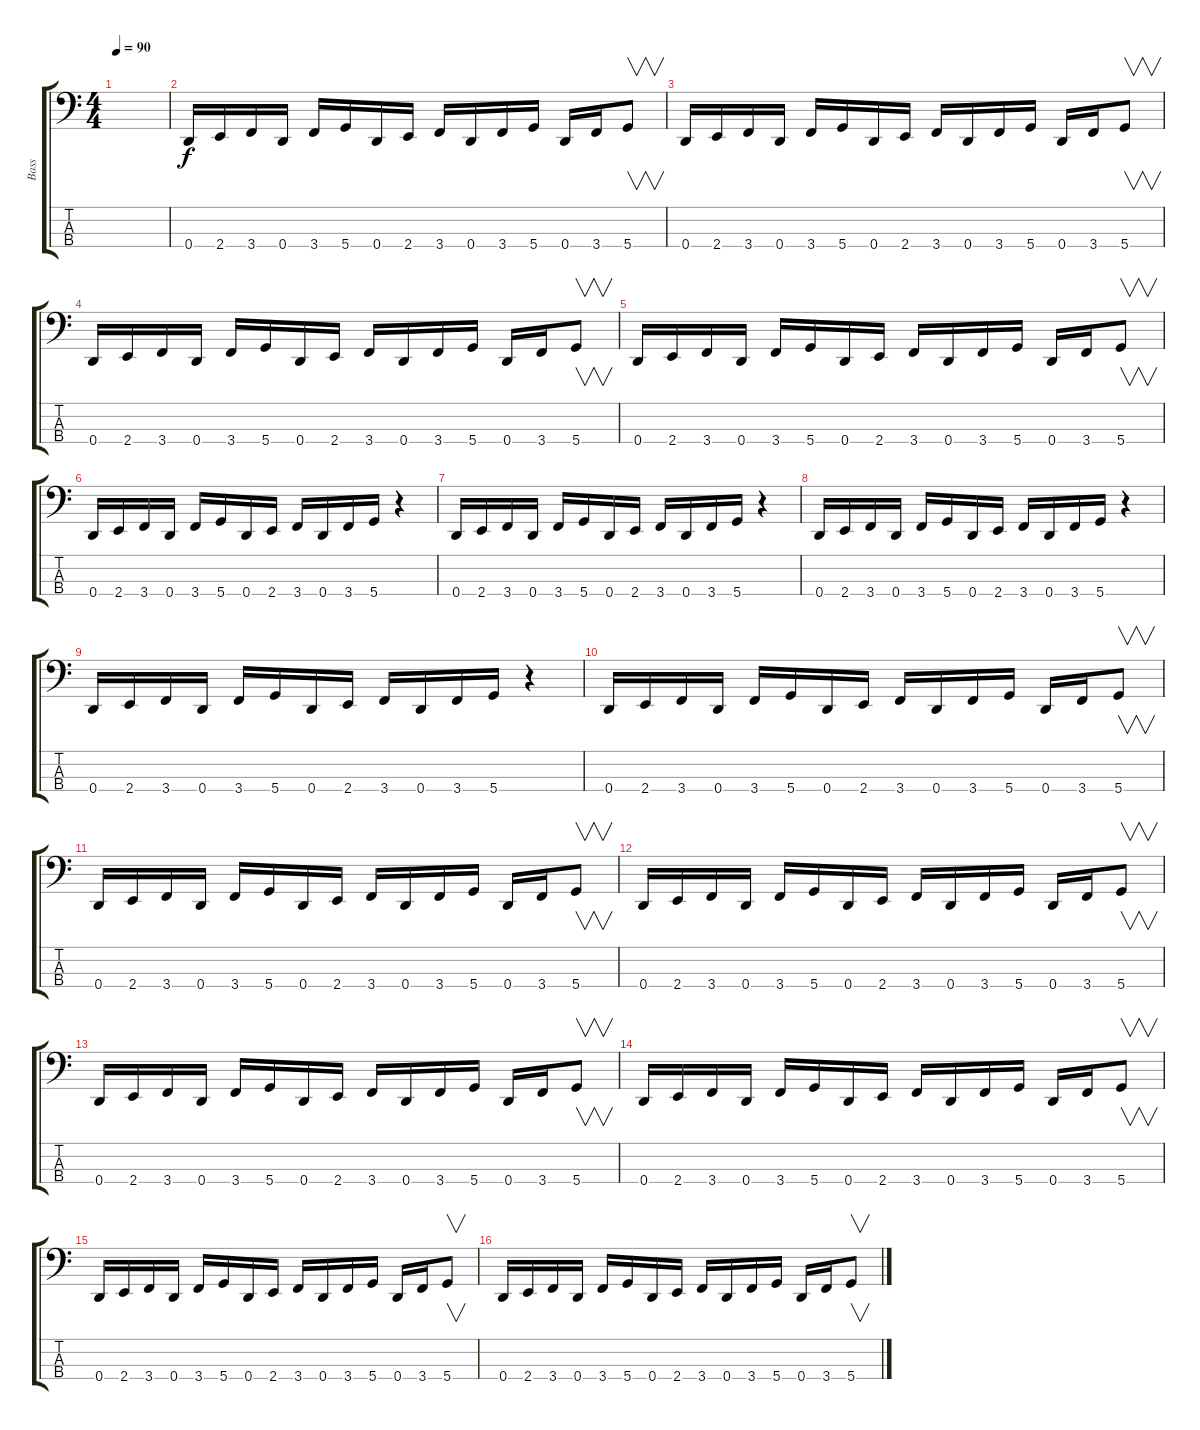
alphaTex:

\track ("Bass" "Bass") {instrument electricbasspick}
\staff {score tabs}
\tuning (G2 D2 A1 D1) {hide}
\ts (4 4)
\tempo 90
\clef f4
\ks c
|
0.4.16 2.4.16 3.4.16 0.4.16 3.4.16 5.4.16 0.4.16 2.4.16 3.4.16 0.4.16 3.4.16 5.4.16 0.4.16 3.4.16 5.4.8{v} |
0.4.16 2.4.16 3.4.16 0.4.16 3.4.16 5.4.16 0.4.16 2.4.16 3.4.16 0.4.16 3.4.16 5.4.16 0.4.16 3.4.16 5.4.8{v} |
0.4.16 2.4.16 3.4.16 0.4.16 3.4.16 5.4.16 0.4.16 2.4.16 3.4.16 0.4.16 3.4.16 5.4.16 0.4.16 3.4.16 5.4.8{v} |
0.4.16 2.4.16 3.4.16 0.4.16 3.4.16 5.4.16 0.4.16 2.4.16 3.4.16 0.4.16 3.4.16 5.4.16 0.4.16 3.4.16 5.4.8{v} |
0.4.16 2.4.16 3.4.16 0.4.16 3.4.16 5.4.16 0.4.16 2.4.16 3.4.16 0.4.16 3.4.16 5.4.16 r.4 |
0.4.16 2.4.16 3.4.16 0.4.16 3.4.16 5.4.16 0.4.16 2.4.16 3.4.16 0.4.16 3.4.16 5.4.16 r.4 |
0.4.16 2.4.16 3.4.16 0.4.16 3.4.16 5.4.16 0.4.16 2.4.16 3.4.16 0.4.16 3.4.16 5.4.16 r.4 |
0.4.16 2.4.16 3.4.16 0.4.16 3.4.16 5.4.16 0.4.16 2.4.16 3.4.16 0.4.16 3.4.16 5.4.16 r.4 |
0.4.16 2.4.16 3.4.16 0.4.16 3.4.16 5.4.16 0.4.16 2.4.16 3.4.16 0.4.16 3.4.16 5.4.16 0.4.16 3.4.16 5.4.8{v} |
0.4.16 2.4.16 3.4.16 0.4.16 3.4.16 5.4.16 0.4.16 2.4.16 3.4.16 0.4.16 3.4.16 5.4.16 0.4.16 3.4.16 5.4.8{v} |
0.4.16 2.4.16 3.4.16 0.4.16 3.4.16 5.4.16 0.4.16 2.4.16 3.4.16 0.4.16 3.4.16 5.4.16 0.4.16 3.4.16 5.4.8{v} |
0.4.16 2.4.16 3.4.16 0.4.16 3.4.16 5.4.16 0.4.16 2.4.16 3.4.16 0.4.16 3.4.16 5.4.16 0.4.16 3.4.16 5.4.8{v} |
0.4.16 2.4.16 3.4.16 0.4.16 3.4.16 5.4.16 0.4.16 2.4.16 3.4.16 0.4.16 3.4.16 5.4.16 0.4.16 3.4.16 5.4.8{v} |
0.4.16 2.4.16 3.4.16 0.4.16 3.4.16 5.4.16 0.4.16 2.4.16 3.4.16 0.4.16 3.4.16 5.4.16 0.4.16 3.4.16 5.4.8{v} |
0.4.16 2.4.16 3.4.16 0.4.16 3.4.16 5.4.16 0.4.16 2.4.16 3.4.16 0.4.16 3.4.16 5.4.16 0.4.16 3.4.16 5.4.8{v}
